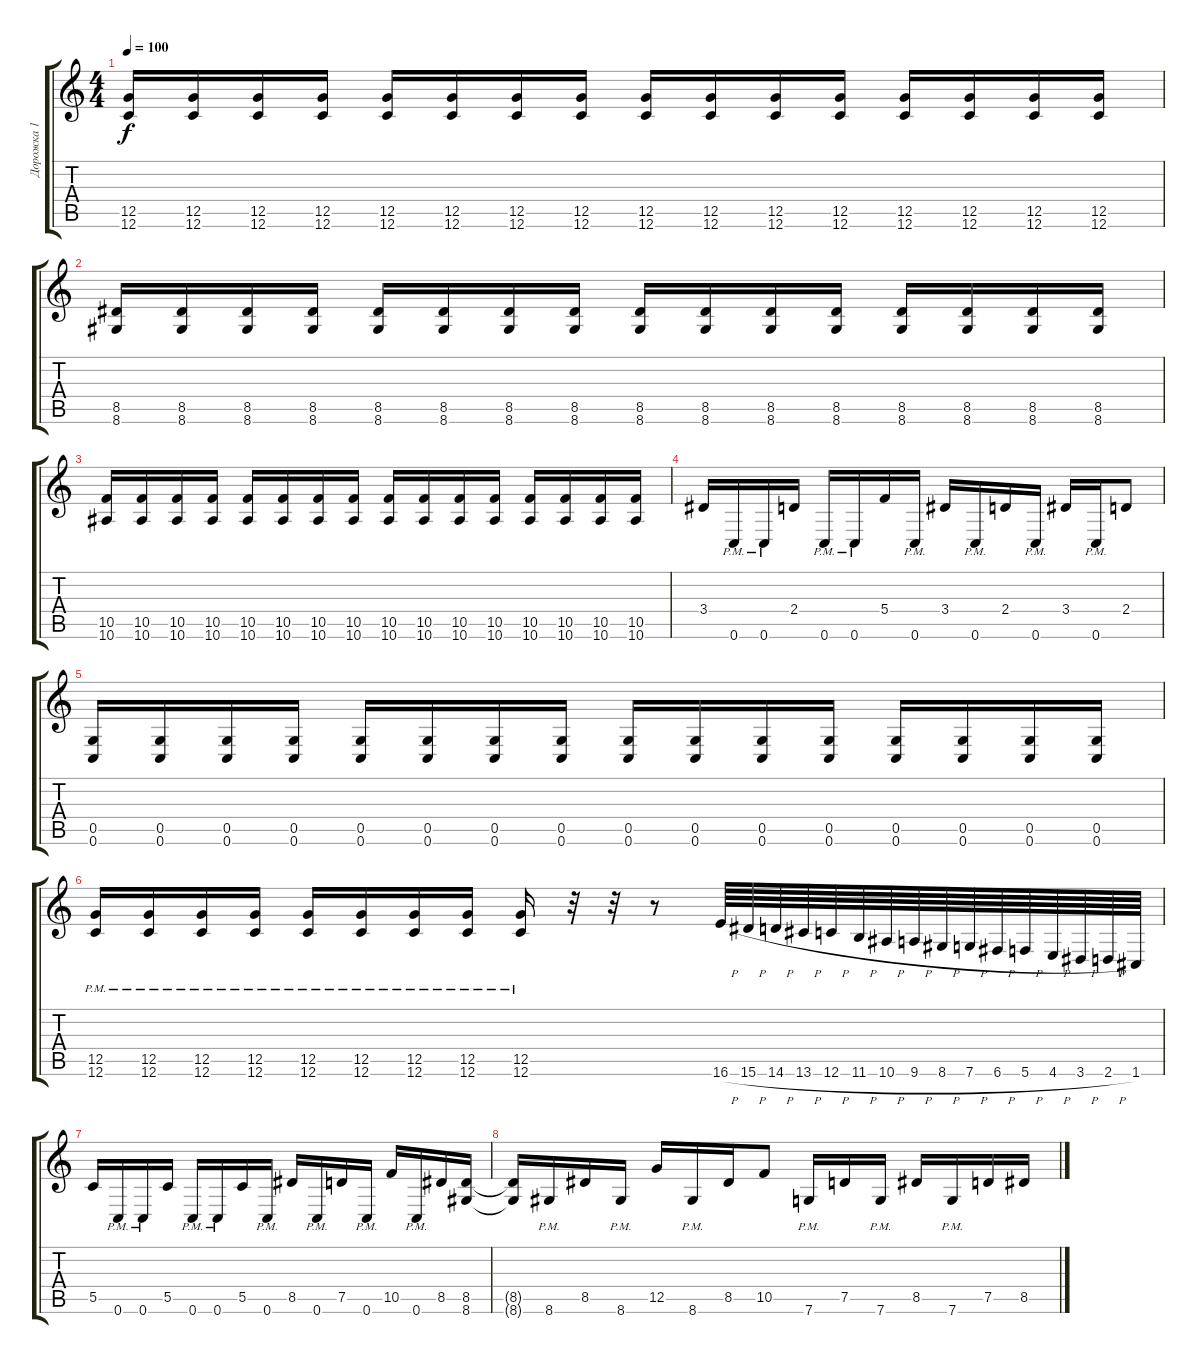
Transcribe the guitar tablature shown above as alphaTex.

\track ("Дорожка 1" "Дорожка 1") {instrument distortionguitar}
\staff {score tabs}
\tuning (D4 A3 F3 C3 G2 C2) {hide}
\ts (4 4)
\tempo 100
\clef g2
\ks c
(12.5 12.6).16{dy f} (12.5 12.6).16 (12.5 12.6).16 (12.5 12.6).16 (12.5 12.6).16 (12.5 12.6).16 (12.5 12.6).16 (12.5 12.6).16 (12.5 12.6).16 (12.5 12.6).16 (12.5 12.6).16 (12.5 12.6).16 (12.5 12.6).16 (12.5 12.6).16 (12.5 12.6).16 (12.5 12.6).16 |
(8.5 8.6).16 (8.5 8.6).16 (8.5 8.6).16 (8.5 8.6).16 (8.5 8.6).16 (8.5 8.6).16 (8.5 8.6).16 (8.5 8.6).16 (8.5 8.6).16 (8.5 8.6).16 (8.5 8.6).16 (8.5 8.6).16 (8.5 8.6).16 (8.5 8.6).16 (8.5 8.6).16 (8.5 8.6).16 |
(10.5 10.6).16 (10.5 10.6).16 (10.5 10.6).16 (10.5 10.6).16 (10.5 10.6).16 (10.5 10.6).16 (10.5 10.6).16 (10.5 10.6).16 (10.5 10.6).16 (10.5 10.6).16 (10.5 10.6).16 (10.5 10.6).16 (10.5 10.6).16 (10.5 10.6).16 (10.5 10.6).16 (10.5 10.6).16 |
3.4.16 0.6{pm}.16 0.6{pm}.16 2.4.16 0.6{pm}.16 0.6{pm}.16 5.4.16 0.6{pm}.16 3.4.16 0.6{pm}.16 2.4.16 0.6{pm}.16 3.4.16 0.6{pm}.16 2.4.8 |
(0.5 0.6).16 (0.5 0.6).16 (0.5 0.6).16 (0.5 0.6).16 (0.5 0.6).16 (0.5 0.6).16 (0.5 0.6).16 (0.5 0.6).16 (0.5 0.6).16 (0.5 0.6).16 (0.5 0.6).16 (0.5 0.6).16 (0.5 0.6).16 (0.5 0.6).16 (0.5 0.6).16 (0.5 0.6).16 |
(12.5{pm} 12.6{pm}).16 (12.5{pm} 12.6{pm}).16 (12.5{pm} 12.6{pm}).16 (12.5{pm} 12.6{pm}).16 (12.5{pm} 12.6{pm}).16 (12.5{pm} 12.6{pm}).16 (12.5{pm} 12.6{pm}).16 (12.5{pm} 12.6{pm}).16 (12.5{pm} 12.6{pm}).16 r.32 r.32 r.8 16.6{h}.64 15.6{h}.64 14.6{h}.64 13.6{h}.64 12.6{h}.64 11.6{h}.64 10.6{h}.64 9.6{h}.64 8.6{h}.64 7.6{h}.64 6.6{h}.64 5.6{h}.64 4.6{h}.64 3.6{h}.64 2.6{h}.64 1.6.64 |
5.5.16 0.6{pm}.16 0.6{pm}.16 5.5.16 0.6{pm}.16 0.6{pm}.16 5.5.16 0.6{pm}.16 8.5.16 0.6{pm}.16 7.5.16 0.6{pm}.16 10.5.16 0.6{pm}.16 8.5.16 (8.5 8.6).16 |
(8.5{t} 8.6{t}).16 8.6{pm}.16 8.5.16 8.6{pm}.16 12.5.16 8.6{pm}.16 8.5.16 10.5.8 7.6{pm}.16 7.5.16 7.6{pm}.16 8.5.16 7.6{pm}.16 7.5.16 8.5.16
